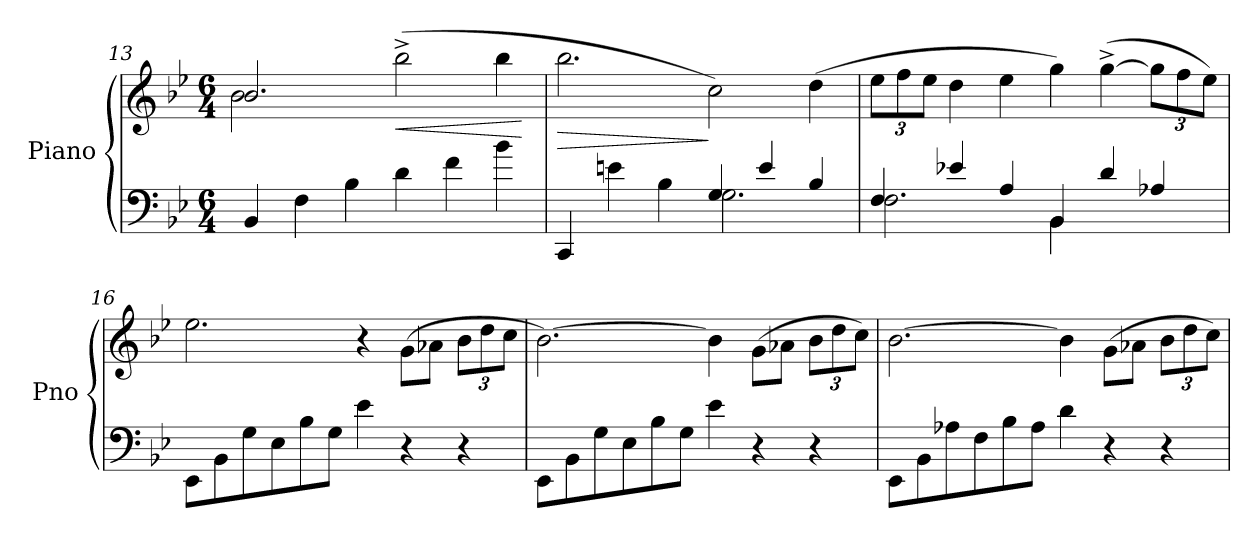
**kern	**kern	**dynam
*part1	*part1	*part1
*staff2	*staff1	*staff1/2
*I"Piano	*	*
*I'Pno	*	*
*clefF4	*clefG2	*
*k[b-e-]	*k[b-e-]	*
*M6/4	*M6/4	*
=13	=13	=13
*	*^	*
4BB-/	2.b-/	2b-\	.
4F\	.	.	.
4B-\	.	1ryy	.
!	!	!	!LO:HP:b
4d\	(>2bb-^\	.	<
4f\	.	.	.
4b-\	4bb-\	.	.
*	*v	*v	*
.	.	[
!!LO:LB:g=z
=14	=14	=14
*^	*	*
!	!	!	!LO:HP:b
4CC/	2.ryy	2.bb-\	>
4en\	.	.	.
4B-\	.	.	.
4G/	2.G\	2cc\)	]
4e/	.	.	.
4B-/	.	(>4dd\	.
=15	=15	=15	=15
*	*	*Xbrackettup	*
4F/	2.F\	12ee-\L	.
.	.	12ff\	.
.	.	12ee-\J	.
4e-X/	.	4dd\	.
4A/	.	4ee-\	.
4BB-/	4BB-\	4gg\)	.
4d/	2ryy	(>[4gg^\	.
4A-X/	.	12gg\L]	.
.	.	12ff\	.
.	.	12ee-\J)	.
*v	*v	*	*
=16	=16	=16
!	!	!LO:DY:b
8EE-\L	2.ee-\	other-dynamics
8BB-\	.	.
8G\	.	.
8E-\	.	.
8B-\	.	.
8G\J	.	.
4e-\	4r	.
4r	(>8g\L	.
.	8a-X\J	.
4r	12b-\L	.
.	12dd\	.
.	12cc\J	.
!!LO:PB:g=z
=17	=17	=17
8EE-\L	[2.b-\)	.
8BB-\	.	.
8G\	.	.
8E-\	.	.
8B-\	.	.
8G\J	.	.
4e-\	4b-\]	.
4r	(>8g\L	.
.	8a-X\J	.
4r	12b-\L	.
.	12dd\	.
.	12cc\J)	.
=18	=18	=18
8EE-\L	[2.b-\	.
8BB-\	.	.
8A-X\	.	.
8F\	.	.
8B-\	.	.
8A-\J	.	.
4d\	4b-\]	.
4r	(>8g\L	.
.	8a-X\J	.
4r	12b-\L	.
.	12dd\	.
.	12cc\J)	.
=	=	=
*-	*-	*-
